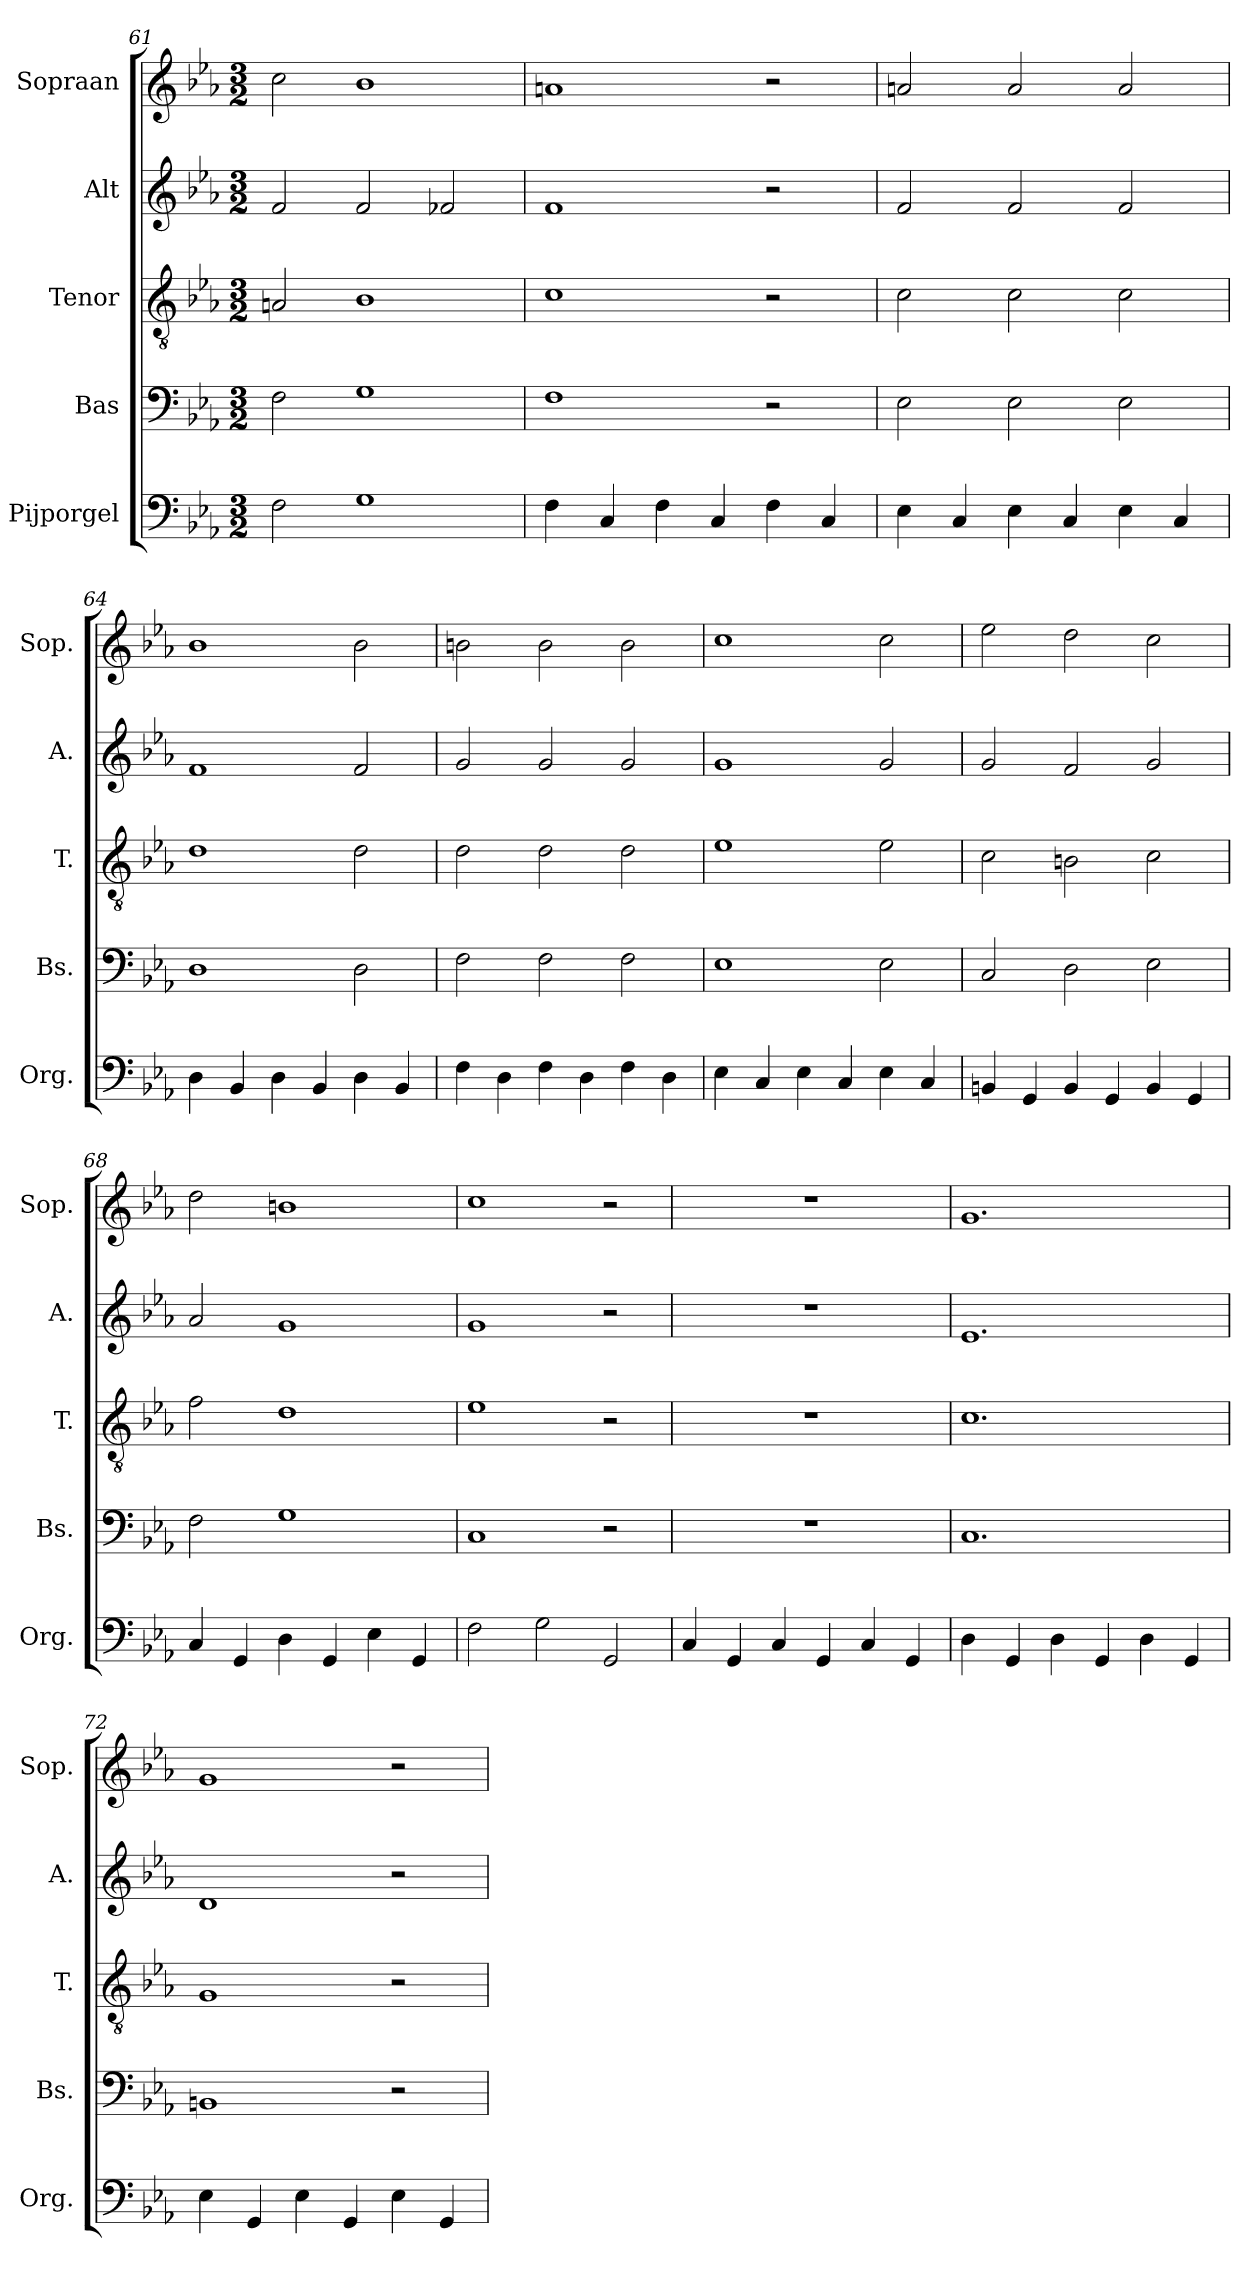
**kern	**kern	**kern	**kern	**kern
*part5	*part4	*part3	*part2	*part1
*staff5	*staff4	*staff3	*staff2	*staff1
*I"Pijporgel	*I"Bas	*I"Tenor	*I"Alt	*I"Sopraan
*I'Org.	*I'Bs.	*I'T.	*I'A.	*I'Sop.
*clefF4	*clefF4	*clefGv2	*clefG2	*clefG2
*k[b-e-a-]	*k[b-e-a-]	*k[b-e-a-]	*k[b-e-a-]	*k[b-e-a-]
*M3/2	*M3/2	*M3/2	*M3/2	*M3/2
=61	=61	=61	=61	=61
2F\	2F\	2An/	2f/	2cc\
1G	1G	1B-	2f/	1b-
.	.	.	2f-X/	.
=62	=62	=62	=62	=62
4F\	1F	1c	1f	1an
4C/	.	.	.	.
4F\	.	.	.	.
4C/	.	.	.	.
4F\	2r	2r	2r	2r
4C/	.	.	.	.
=63	=63	=63	=63	=63
4E-\	2E-\	2c\	2f/	2an/
4C/	.	.	.	.
4E-\	2E-\	2c\	2f/	2a/
4C/	.	.	.	.
4E-\	2E-\	2c\	2f/	2a/
4C/	.	.	.	.
=64	=64	=64	=64	=64
4D\	1D	1d	1f	1b-
4BB-/	.	.	.	.
4D\	.	.	.	.
4BB-/	.	.	.	.
4D\	2D\	2d\	2f/	2b-\
4BB-/	.	.	.	.
!!LO:LB:g=z
=65	=65	=65	=65	=65
4F\	2F\	2d\	2g/	2bn\
4D\	.	.	.	.
4F\	2F\	2d\	2g/	2b\
4D\	.	.	.	.
4F\	2F\	2d\	2g/	2b\
4D\	.	.	.	.
=66	=66	=66	=66	=66
4E-\	1E-	1e-	1g	1cc
4C/	.	.	.	.
4E-\	.	.	.	.
4C/	.	.	.	.
4E-\	2E-\	2e-\	2g/	2cc\
4C/	.	.	.	.
=67	=67	=67	=67	=67
4BBn/	2C/	2c\	2g/	2ee-\
4GG/	.	.	.	.
4BB/	2D\	2Bn\	2f/	2dd\
4GG/	.	.	.	.
4BB/	2E-\	2c\	2g/	2cc\
4GG/	.	.	.	.
=68	=68	=68	=68	=68
4C/	2F\	2f\	2a-/	2dd\
4GG/	.	.	.	.
4D\	1G	1d	1g	1bn
4GG/	.	.	.	.
4E-\	.	.	.	.
4GG/	.	.	.	.
=69	=69	=69	=69	=69
2F\	1C	1e-	1g	1cc
2G\	.	.	.	.
2GG/	2r	2r	2r	2r
=70	=70	=70	=70	=70
4C/	1.r	1.r	1.r	1.r
4GG/	.	.	.	.
4C/	.	.	.	.
4GG/	.	.	.	.
4C/	.	.	.	.
4GG/	.	.	.	.
=71	=71	=71	=71	=71
4D\	1.C	1.c	1.e-	1.g
4GG/	.	.	.	.
4D\	.	.	.	.
4GG/	.	.	.	.
4D\	.	.	.	.
4GG/	.	.	.	.
=72	=72	=72	=72	=72
4E-\	1BBn	1G	1d	1g
4GG/	.	.	.	.
4E-\	.	.	.	.
4GG/	.	.	.	.
4E-\	2r	2r	2r	2r
4GG/	.	.	.	.
=	=	=	=	=
*-	*-	*-	*-	*-
